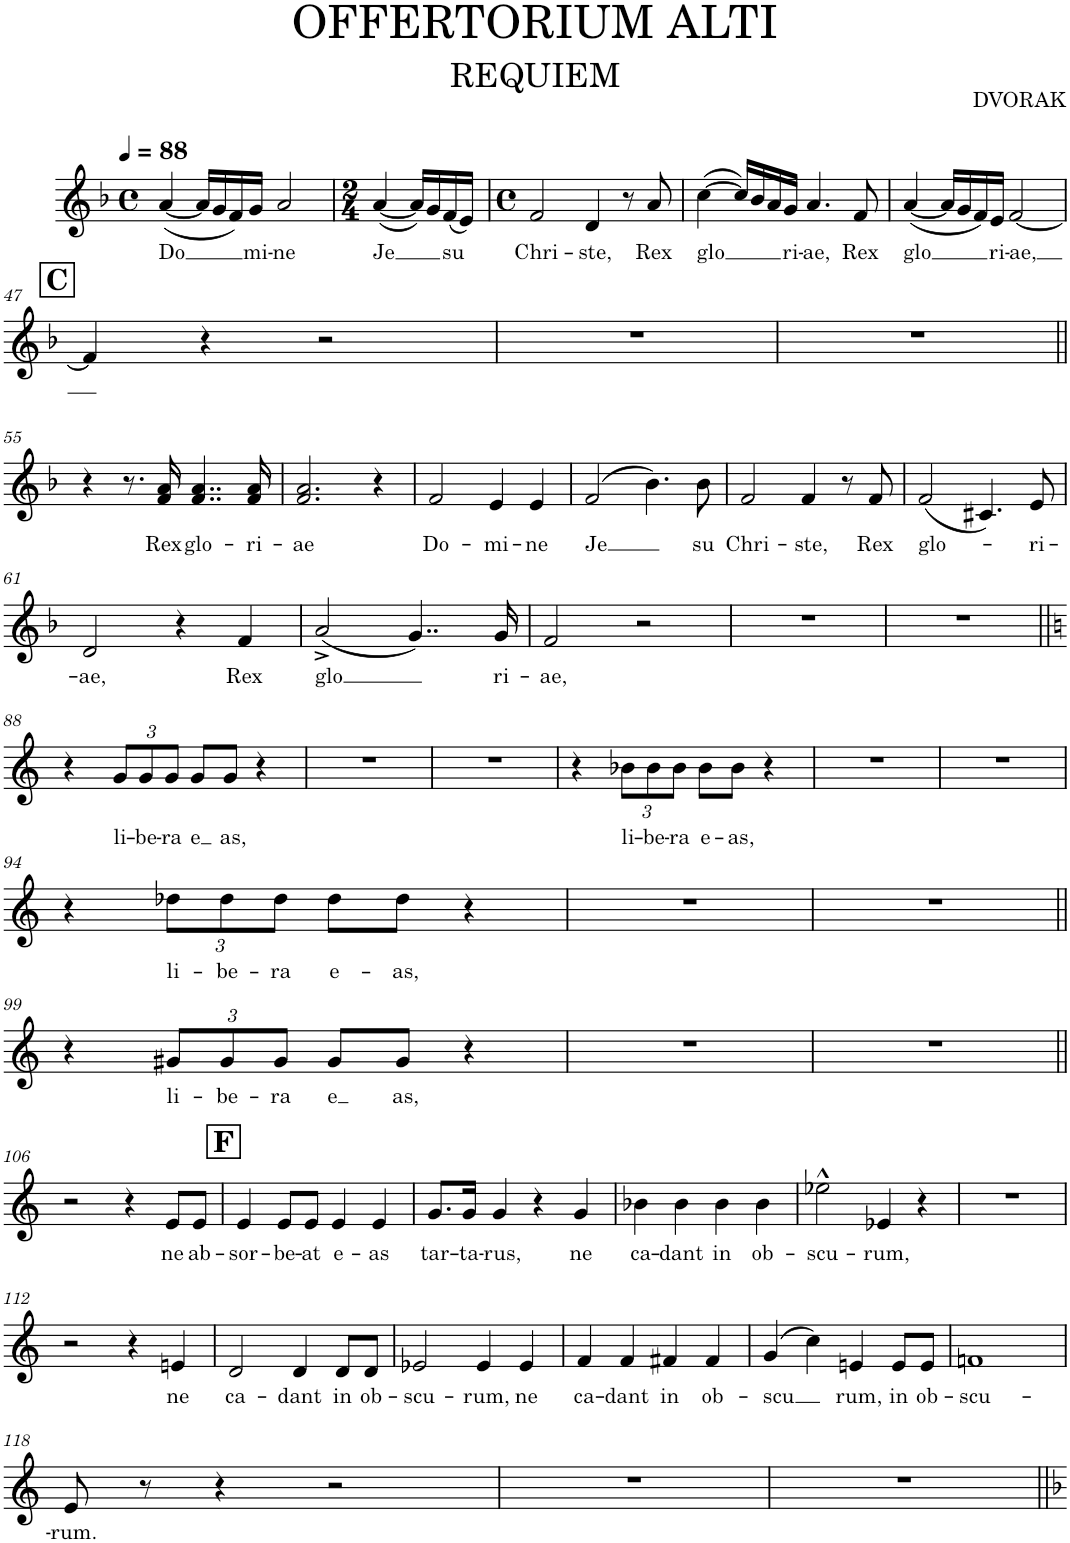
**kern	**text
*part1	*part1
*staff1	*staff1
*I"Piano	*
*I'Pno.	*
*clefG2	*
*k[b-]	*
*M4/4	*
*met(c)	*
*MM88	*
=42	=42
!	!LO:LY:b
([4a/	Do
16a/LL]	.
16g/	.
16f/)	.
!	!LO:LY:b
16g/JJ	mi-
!	!LO:LY:b
2a/	-ne
=43	=43
*M2/4	*
!	!LO:LY:b
([4a/	Je
16a/LL])	.
16g/	.
!	!LO:LY:b
(16f/	su
16e/JJ)	.
=44	=44
*M4/4	*
*met(c)	*
!	!LO:LY:b
2f/	Chri-
!	!LO:LY:b
4d/	-ste,
8r	.
!	!LO:LY:b
8a/	Rex
=45	=45
!	!LO:LY:b
([4cc\	glo
16cc/LL])	.
16b-/	.
16a/	.
!	!LO:LY:b
16g/JJ	ri-
!	!LO:LY:b
4.a/	-ae,
!	!LO:LY:b
8f/	Rex
=46	=46
!	!LO:LY:b
([4a/	glo
16a/LL]	.
16g/	.
16f/)	.
!	!LO:LY:b
16e/JJ	ri-
!	!LO:LY:b
[2f/	-ae,
!!LO:LB:g=z
!!LO:REH:place=s1:a:B:cj:fs=14:t=C
=47	=47
4f/]	.
4r	.
2r	.
=48	=48
1r	.
=49	=49
1r	.
!!LO:LB:g=z
=55||	=55||
4r	.
8.r	.
!	!LO:LY:b
16f/ 16a/	Rex
!	!LO:LY:b
4..f/ 4..a/	glo-
!	!LO:LY:b
16f/ 16a/	-ri-
=56	=56
!	!LO:LY:b
2.f/ 2.a/	-ae
4r	.
=57	=57
!	!LO:LY:b
2f/	Do-
!	!LO:LY:b
4e/	-mi-
!	!LO:LY:b
4e/	-ne
=58	=58
!	!LO:LY:b
(2f/	Je
4.b-\)	.
!	!LO:LY:b
8b-\	su
=59	=59
!	!LO:LY:b
2f/	Chri-
!	!LO:LY:b
4f/	-ste,
8r	.
!	!LO:LY:b
8f/	Rex
=60	=60
!	!LO:LY:b
(2f/	glo-
4.c#X/)	.
!	!LO:LY:b
8e/	-ri-
!!LO:LB:g=z
=61	=61
!	!LO:LY:b
2d/	-ae,
4r	.
!	!LO:LY:b
4f/	Rex
=62	=62
!	!LO:LY:b
(2a^/	glo
4..g/)	.
!	!LO:LY:b
16g/	ri-
=63	=63
!	!LO:LY:b
2f/	-ae,
2r	.
=64	=64
1r	.
=65	=65
1r	.
!!LO:LB:g=z
=88||	=88||
*k[]	*
4r	.
*Xbrackettup	*
!	!LO:LY:b
12g/L	li-
!	!LO:LY:b
12g/	-be-
!	!LO:LY:b
12g/J	-ra
!	!LO:LY:b
8g/L	e
!	!LO:LY:b
8g/J	as,
4r	.
=89	=89
1r	.
=90	=90
1r	.
=91	=91
4r	.
!	!LO:LY:b
12b-X\L	li-
!	!LO:LY:b
12b-\	-be-
!	!LO:LY:b
12b-\J	-ra
!	!LO:LY:b
8b-\L	e-
!	!LO:LY:b
8b-\J	-as,
4r	.
=92	=92
1r	.
=93	=93
1r	.
!!LO:LB:g=z
=94	=94
4r	.
!	!LO:LY:b
12dd-X\L	li-
!	!LO:LY:b
12dd-\	-be-
!	!LO:LY:b
12dd-\J	-ra
!	!LO:LY:b
8dd-\L	e-
!	!LO:LY:b
8dd-\J	-as,
4r	.
=95	=95
1r	.
=96	=96
1r	.
!!LO:LB:g=z
=99||	=99||
4r	.
!	!LO:LY:b
12g#X/L	li-
!	!LO:LY:b
12g#/	-be-
!	!LO:LY:b
12g#/J	-ra
!	!LO:LY:b
8g#/L	e
!	!LO:LY:b
8g#/J	as,
4r	.
=100	=100
1r	.
=101	=101
1r	.
!!LO:LB:g=z
=106||	=106||
2r	.
4r	.
!	!LO:LY:b
8e/L	ne
!	!LO:LY:b
8e/J	ab-
!!LO:REH:place=s1:a:B:cj:fs=14:t=F
=107	=107
!	!LO:LY:b
4e/	-sor-
!	!LO:LY:b
8e/L	-be-
!	!LO:LY:b
8e/J	-at
!	!LO:LY:b
4e/	e-
!	!LO:LY:b
4e/	-as
=108	=108
!	!LO:LY:b
8.g/L	tar-
!	!LO:LY:b
16g/Jk	-ta-
!	!LO:LY:b
4g/	-rus,
4r	.
!	!LO:LY:b
4g/	ne
=109	=109
!	!LO:LY:b
4b-X\	ca-
!	!LO:LY:b
4b-\	-dant
!	!LO:LY:b
4b-\	in
!	!LO:LY:b
4b-\	ob-
=110	=110
!	!LO:LY:b
2ee-X^^\	-scu-
!	!LO:LY:b
4e-X/	-rum,
4r	.
=111	=111
1r	.
!!LO:LB:g=z
=112	=112
2r	.
4r	.
!	!LO:LY:b
4en/	ne
=113	=113
!	!LO:LY:b
2d/	ca-
!	!LO:LY:b
4d/	-dant
!	!LO:LY:b
8d/L	in
!	!LO:LY:b
8d/J	ob-
=114	=114
!	!LO:LY:b
2e-X/	-scu-
!	!LO:LY:b
4e-/	-rum,
!	!LO:LY:b
4e-/	ne
=115	=115
!	!LO:LY:b
4f/	ca-
!	!LO:LY:b
4f/	-dant
!	!LO:LY:b
4f#X/	in
!	!LO:LY:b
4f#/	ob-
=116	=116
!	!LO:LY:b
(4g/	-scu
4cc\)	.
!	!LO:LY:b
4en/	rum,
!	!LO:LY:b
8e/L	in
!	!LO:LY:b
8e/J	ob-
=117	=117
!	!LO:LY:b
1fn	-scu-
!!LO:LB:g=z
=118	=118
!	!LO:LY:b
8e/	-rum.
8r	.
4r	.
2r	.
=119	=119
1r	.
=120	=120
1r	.
=||	=||
*-	*-
